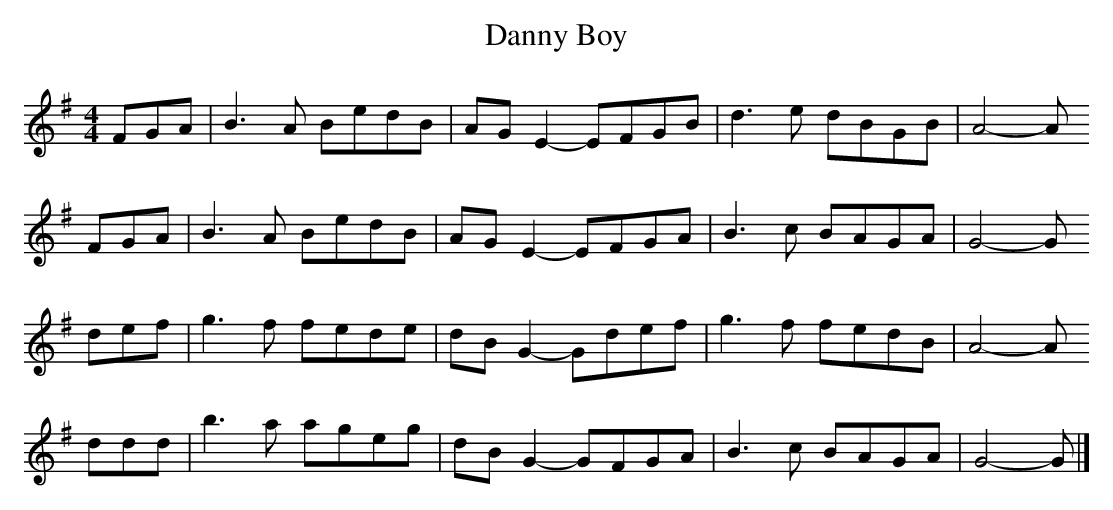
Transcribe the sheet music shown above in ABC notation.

X:1
T:Danny Boy
L:1/8
M:4/4
K:G
FGA | B3A BedB | AGE2- EFGB | d3e dBGB | A4- A
FGA | B3A BedB | AGE2- EFGA | B3c BAGA | G4- G
def | g3f fede | dBG2- Gdef | g3f fedB | A4- A
ddd | b3a ageg | dBG2- GFGA | B3c BAGA | G4- G |]
